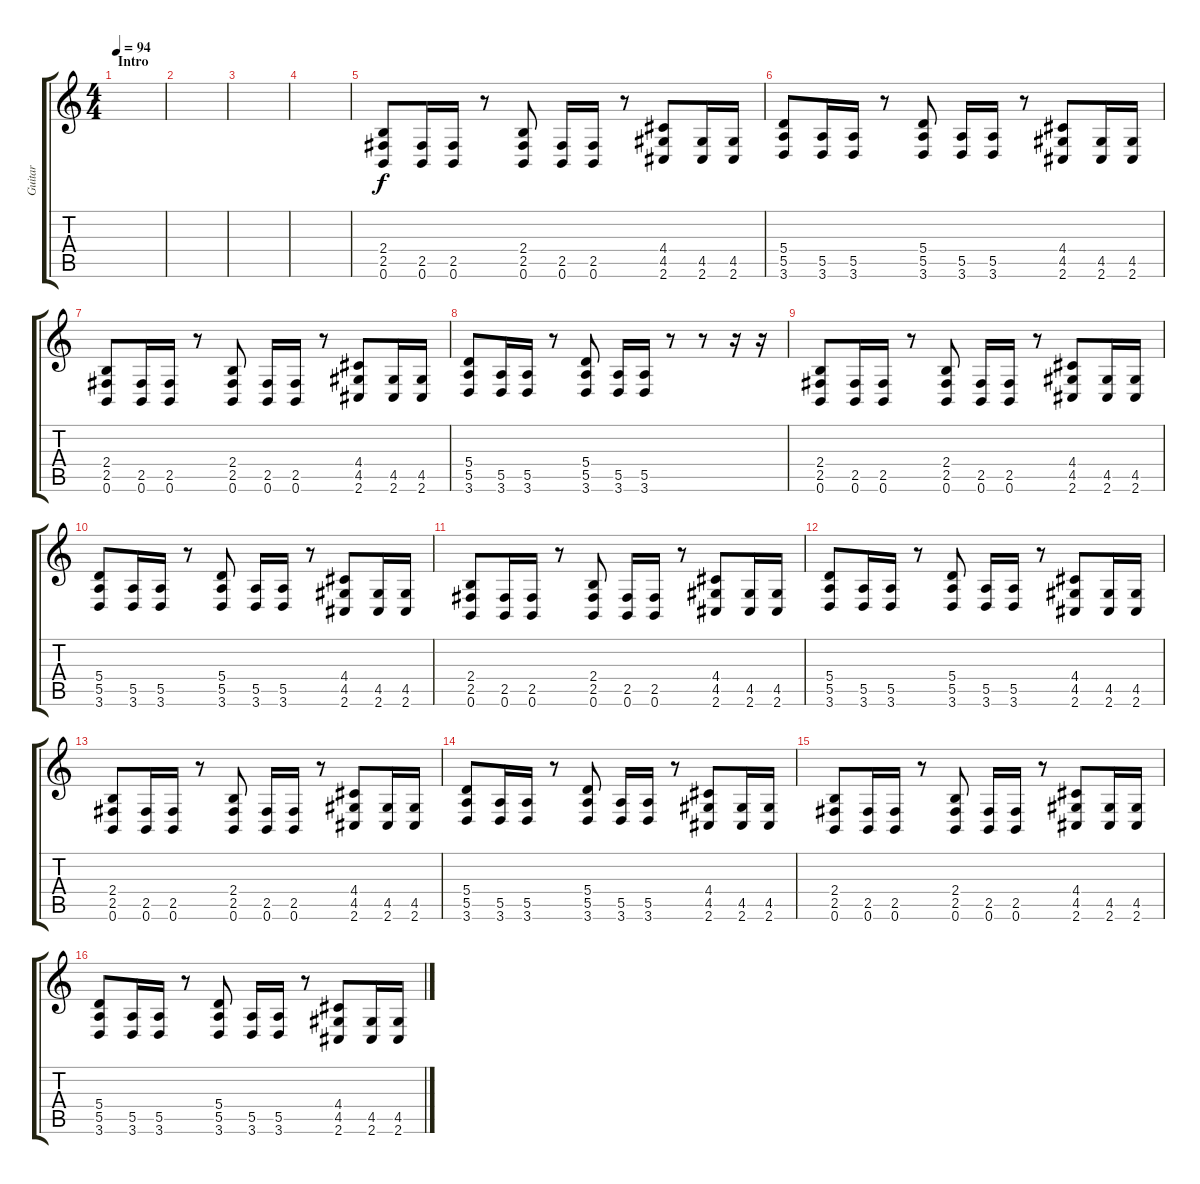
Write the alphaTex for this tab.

\track ("Guitar" "Guitar") {instrument distortionguitar}
\staff {score tabs}
\tuning (B3 Gb3 D3 A2 E2 B1) {hide}
\ts (4 4)
\section ("" "Intro")
\tempo 94
\clef g2
\ks c
|
|
|
|
(2.4 2.5 0.6).8{volume 0} (2.5 0.6).16{volume 12} (2.5 0.6).16 r.8 (2.4 2.5 0.6).8 (2.5 0.6).16 (2.5 0.6).16 r.8 (4.4 4.5 2.6).8 (4.5 2.6).16 (4.5 2.6).16 |
(5.4 5.5 3.6).8 (5.5 3.6).16 (5.5 3.6).16 r.8 (5.4 5.5 3.6).8 (5.5 3.6).16 (5.5 3.6).16 r.8 (4.4 4.5 2.6).8 (4.5 2.6).16 (4.5 2.6).16 |
(2.4 2.5 0.6).8 (2.5 0.6).16 (2.5 0.6).16 r.8 (2.4 2.5 0.6).8 (2.5 0.6).16 (2.5 0.6).16 r.8 (4.4 4.5 2.6).8 (4.5 2.6).16 (4.5 2.6).16 |
(5.4 5.5 3.6).8 (5.5 3.6).16 (5.5 3.6).16 r.8 (5.4 5.5 3.6).8 (5.5 3.6).16 (5.5 3.6).16 r.8 r.8 r.16 r.16 |
(2.4 2.5 0.6).8 (2.5 0.6).16 (2.5 0.6).16 r.8 (2.4 2.5 0.6).8 (2.5 0.6).16 (2.5 0.6).16 r.8 (4.4 4.5 2.6).8 (4.5 2.6).16 (4.5 2.6).16 |
(5.4 5.5 3.6).8 (5.5 3.6).16 (5.5 3.6).16 r.8 (5.4 5.5 3.6).8 (5.5 3.6).16 (5.5 3.6).16 r.8 (4.4 4.5 2.6).8 (4.5 2.6).16 (4.5 2.6).16 |
(2.4 2.5 0.6).8 (2.5 0.6).16 (2.5 0.6).16 r.8 (2.4 2.5 0.6).8 (2.5 0.6).16 (2.5 0.6).16 r.8 (4.4 4.5 2.6).8 (4.5 2.6).16 (4.5 2.6).16 |
(5.4 5.5 3.6).8 (5.5 3.6).16 (5.5 3.6).16 r.8 (5.4 5.5 3.6).8 (5.5 3.6).16 (5.5 3.6).16 r.8 (4.4 4.5 2.6).8 (4.5 2.6).16 (4.5 2.6).16 |
(2.4 2.5 0.6).8 (2.5 0.6).16 (2.5 0.6).16 r.8 (2.4 2.5 0.6).8 (2.5 0.6).16 (2.5 0.6).16 r.8 (4.4 4.5 2.6).8 (4.5 2.6).16 (4.5 2.6).16 |
(5.4 5.5 3.6).8 (5.5 3.6).16 (5.5 3.6).16 r.8 (5.4 5.5 3.6).8 (5.5 3.6).16 (5.5 3.6).16 r.8 (4.4 4.5 2.6).8 (4.5 2.6).16 (4.5 2.6).16 |
(2.4 2.5 0.6).8 (2.5 0.6).16 (2.5 0.6).16 r.8 (2.4 2.5 0.6).8 (2.5 0.6).16 (2.5 0.6).16 r.8 (4.4 4.5 2.6).8 (4.5 2.6).16 (4.5 2.6).16 |
(5.4 5.5 3.6).8 (5.5 3.6).16 (5.5 3.6).16 r.8 (5.4 5.5 3.6).8 (5.5 3.6).16 (5.5 3.6).16 r.8 (4.4 4.5 2.6).8 (4.5 2.6).16 (4.5 2.6).16
